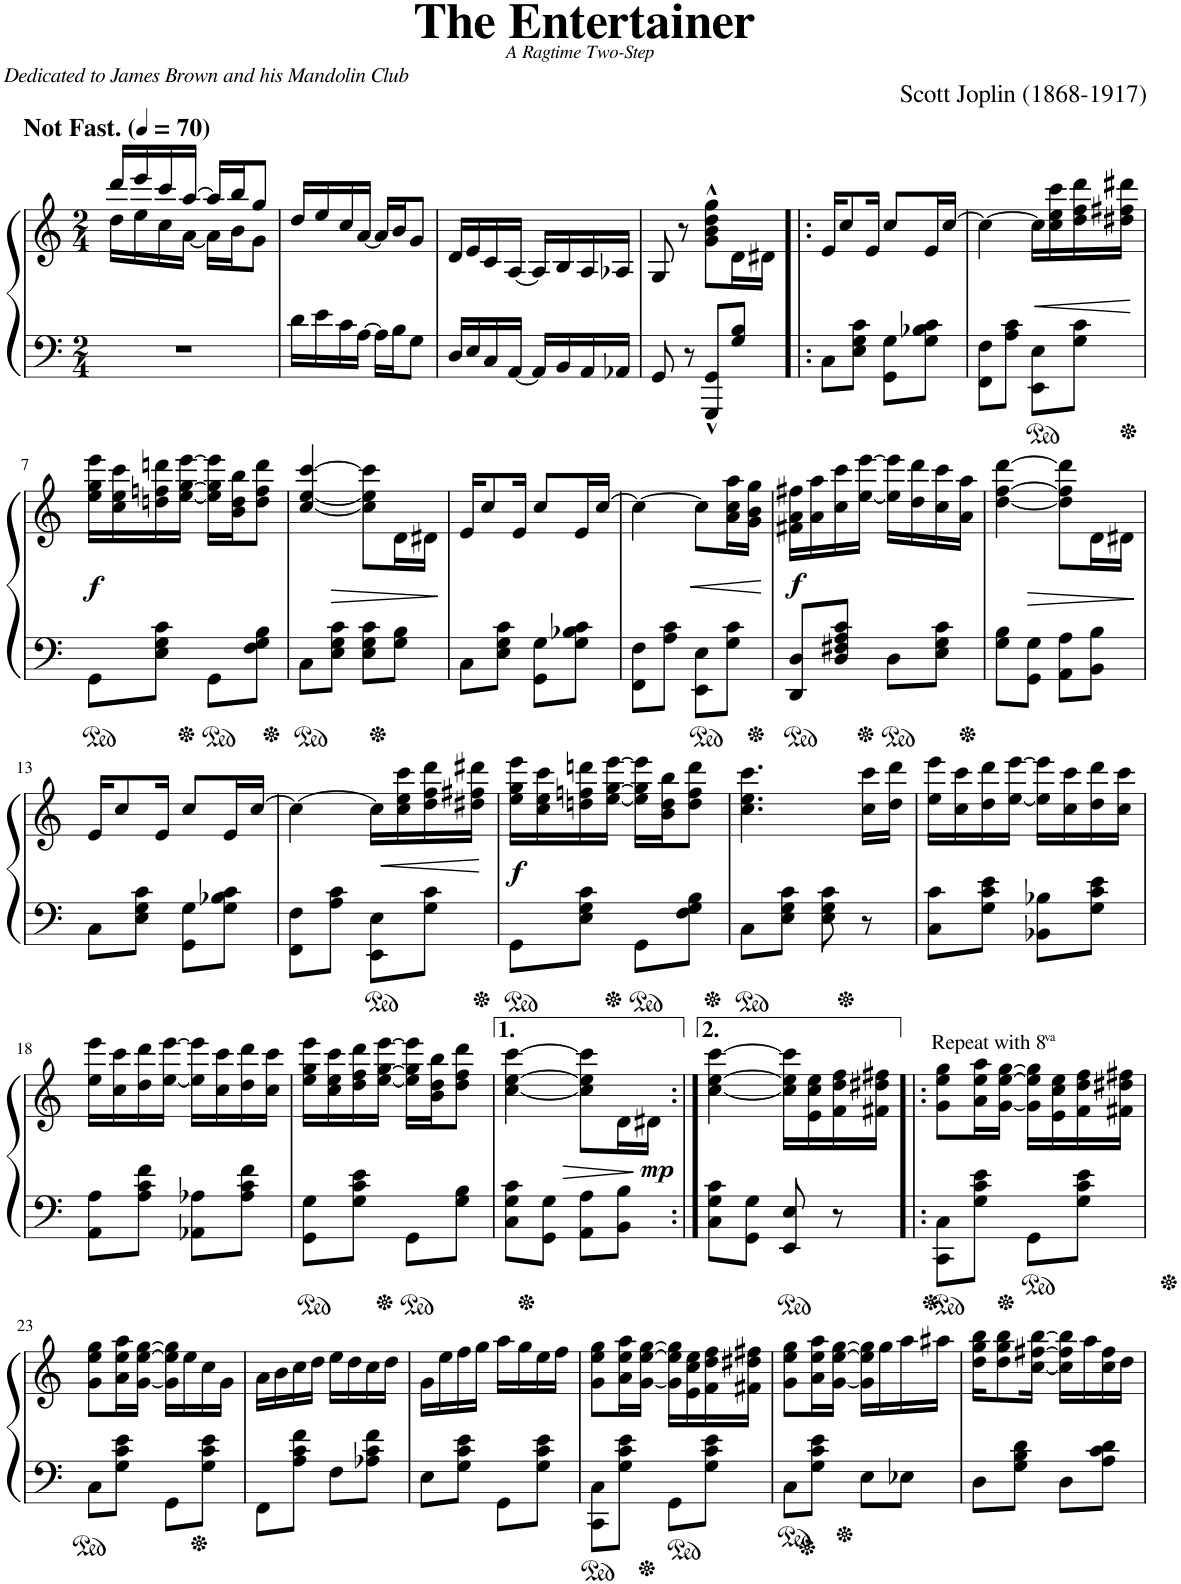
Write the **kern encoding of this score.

**kern	**kern	**dynam
*part1	*part1	*part1
*staff2	*staff1	*staff1/2
*I"Piano	*	*
*I'Pno.	*	*
*clefF4	*clefG2	*
*k[]	*k[]	*
*M2/4	*M2/4	*
*MM70	*MM70	*
=1	=1	=1
*	*^	*
!	!LO:TX:a:B:t=Not Fast.	!	!
2r	16ddd/LL	16dd\LL	.
.	16eee/	16ee\	.
.	16ccc/	16cc\	.
.	[16aa/JJ	[16a\JJ	.
.	16aa/LL]	16a\LL]	.
.	16bb/J	16b\J	.
.	8gg/J	8g\J	.
=2	=2	=2	=2
16d\LL	16dd/LL	2ryy	.
16e\	16ee/	.	.
16c\	16cc/	.	.
[16A\JJ	[16a/JJ	.	.
16A\LL]	16a/LL]	.	.
16B\J	16b/J	.	.
8G\J	8g/J	.	.
*	*v	*v	*
=3	=3	=3
16D/LL	16d/LL	.
16E/	16e/	.
16C/	16c/	.
[16AA/JJ	[16A/JJ	.
16AA/LL]	16A/LL]	.
16BB/	16B/	.
16AA/	16A/	.
16AA-X/JJ	16A-X/JJ	.
=4	=4	=4
8GG/	8G/	.
8r	8r	.
8GGG/^^ 8GG/^^L	8g\^^ 8b\^^ 8dd\^^ 8gg\^^L	.
8G/ 8B/J	16d\L	.
.	16d#X\JJ	.
=5!|:	=5!|:	=5!|:
8C\L	16e/KL	.
.	8cc/	.
8E\ 8G\ 8c\J	.	.
.	16e/Jk	.
8GG\ 8G\L	8cc/L	.
8G\ 8B-X\ 8c\J	16e/L	.
.	[16cc/JJ	.
=6	=6	=6
8FF\ 8F\L	4cc\_	.
8A\ 8c\J	.	.
8EE\ 8E\L	16cc\LL]	.
!	!	!LO:HP:b
.	16cc\ 16ee\ 16ccc\	<
8G\ 8c\J	16dd\ 16ff\ 16ddd\	.
.	16dd#X\ 16ff#X\ 16ddd#X\JJ	[
!!LO:LB:g=z
=7	=7	=7
!	!	!LO:DY:b
8GG\L	16ee\ 16gg\ 16eee\LL	f
.	16cc\ 16ee\ 16ccc\	.
8E\ 8G\ 8c\J	16ddn\ 16ffn\ 16dddn\	.
.	[16ee\ [16gg\ [16eee\JJ	.
8GG\L	16ee\] 16gg\] 16eee\]LL	.
.	16b\ 16dd\ 16bb\J	.
8F\ 8G\ 8B\J	8dd\ 8ff\ 8ddd\J	.
=8	=8	=8
8C\L	[4cc/ [4ee/ [4ccc/	.
8E\ 8G\ 8c\J	.	.
8E\ 8G\ 8c\L	8cc\] 8ee\] 8ccc\]L	.
8G\ 8B\J	16d\L	.
.	16d#X\JJ	.
=9	=9	=9
8C\L	16e/KL	.
.	8cc/	.
8E\ 8G\ 8c\J	.	.
.	16e/Jk	.
8GG\ 8G\L	8cc/L	.
8G\ 8B-X\ 8c\J	16e/L	.
.	[16cc/JJ	.
=10	=10	=10
8FF\ 8F\L	4cc\_	.
8A\ 8c\J	.	.
8EE\ 8E\L	8cc\L]	.
!	!	!LO:HP:b
8G\ 8c\J	16a\ 16cc\ 16aa\L	<
.	16g\ 16b\ 16gg\JJ	.
.	.	[
=11	=11	=11
!	!	!LO:DY:b
8DD/ 8D/L	16f#X\ 16a\ 16ff#X\LL	f
.	16a\ 16aa\	.
8D/ 8F#X/ 8A/ 8c/J	16cc\ 16ccc\	.
.	[16ee\ [16eee\JJ	.
8D\L	16ee\] 16eee\]LL	.
.	16dd\ 16ddd\	.
8E\ 8G\ 8c\J	16cc\ 16ccc\	.
.	16a\ 16aa\JJ	.
=12	=12	=12
8G\ 8B\L	[4dd\ [4ff\ [4ddd\	.
8GG\ 8G\J	.	.
8AA\ 8A\L	8dd\] 8ff\] 8ddd\]L	.
8BB\ 8B\J	16d\L	.
.	16d#X\JJ	.
!!LO:LB:g=z
=13	=13	=13
8C\L	16e/KL	.
.	8cc/	.
8E\ 8G\ 8c\J	.	.
.	16e/Jk	.
8GG\ 8G\L	8cc/L	.
8G\ 8B-X\ 8c\J	16e/L	.
.	[16cc/JJ	.
=14	=14	=14
8FF\ 8F\L	4cc\_	.
8A\ 8c\J	.	.
8EE\ 8E\L	16cc\LL]	.
!	!	!LO:HP:b
.	16cc\ 16ee\ 16ccc\	<
8G\ 8c\J	16dd\ 16ff\ 16ddd\	.
.	16dd#X\ 16ff#X\ 16ddd#X\JJ	[
=15	=15	=15
!	!	!LO:DY:b
8GG\L	16ee\ 16gg\ 16eee\LL	f
.	16cc\ 16ee\ 16ccc\	.
8E\ 8G\ 8c\J	16ddn\ 16ffn\ 16dddn\	.
.	[16ee\ [16gg\ [16eee\JJ	.
8GG\L	16ee\] 16gg\] 16eee\]LL	.
.	16b\ 16dd\ 16bb\J	.
8F\ 8G\ 8B\J	8dd\ 8ff\ 8ddd\J	.
=16	=16	=16
8C\L	4.cc\ 4.ee\ 4.ccc\	.
8E\ 8G\ 8c\J	.	.
8E\ 8G\ 8c\	.	.
8r	16cc\ 16ccc\LL	.
.	16dd\ 16ddd\JJ	.
=17	=17	=17
8C\ 8c\L	16ee\ 16eee\LL	.
.	16cc\ 16ccc\	.
8G\ 8c\ 8e\J	16dd\ 16ddd\	.
.	[16ee\ [16eee\JJ	.
8BB-X\ 8B-X\L	16ee\] 16eee\]LL	.
.	16cc\ 16ccc\	.
8G\ 8c\ 8e\J	16dd\ 16ddd\	.
.	16cc\ 16ccc\JJ	.
!!LO:LB:g=z
=18	=18	=18
8AA\ 8A\L	16ee\ 16eee\LL	.
.	16cc\ 16ccc\	.
8A\ 8c\ 8f\J	16dd\ 16ddd\	.
.	[16ee\ [16eee\JJ	.
8AA-X\ 8A-X\L	16ee\] 16eee\]LL	.
.	16cc\ 16ccc\	.
8A-\ 8c\ 8f\J	16dd\ 16ddd\	.
.	16cc\ 16ccc\JJ	.
=19	=19	=19
8GG\ 8G\L	16ee\ 16gg\ 16eee\LL	.
.	16cc\ 16ee\ 16ccc\	.
8G\ 8c\ 8e\J	16dd\ 16ff\ 16ddd\	.
.	[16ee\ [16gg\ [16eee\JJ	.
8GG\L	16ee\] 16gg\] 16eee\]LL	.
.	16b\ 16dd\ 16bb\J	.
8G\ 8B\J	8dd\ 8ff\ 8ddd\J	.
=20	=20	=20
8C\ 8G\ 8c\L	[4cc\ [4ee\ [4ccc\	.
8GG\ 8G\J	.	.
8AA\ 8A\L	8cc\] 8ee\] 8ccc\]L	.
!	!	!LO:HP:b
8BB\ 8B\J	16d\L	>
!	!	!LO:DY:b
.	16d#X\JJ	mp
.	.	]
=21:|!	=21:|!	=21:|!
8C\ 8G\ 8c\L	[4cc\ [4ee\ [4ccc\	.
8GG\ 8G\J	.	.
8EE/ 8E/	16cc\] 16ee\] 16ccc\]LL	.
.	16e\ 16cc\ 16ee\	.
8r	16f\ 16dd\ 16ff\	.
.	16f#X\ 16dd#X\ 16ff#X\JJ	.
=22!|:	=22!|:	=22!|:
!	!LO:TX:a:t=Repeat with 8	!
!	!LO:TX:a:t=va	!
8CC\ 8C\L	8g\ 8ee\ 8gg\L	.
8G\ 8c\ 8e\J	16a\ 16ee\ 16aa\L	.
.	[16g\ [16ee\ [16gg\JJ	.
8GG\L	16g\] 16ee\] 16gg\]LL	.
.	16e\ 16cc\ 16ee\	.
8G\ 8c\ 8e\J	16f\ 16dd\ 16ff\	.
.	16f#X\ 16dd#X\ 16ff#X\JJ	.
!!LO:LB:g=z
=23	=23	=23
8C\L	8g\ 8ee\ 8gg\L	.
8G\ 8c\ 8e\J	16a\ 16ee\ 16aa\L	.
.	[16g\ [16ee\ [16gg\JJ	.
8GG\L	16g\] 16ee\] 16gg\]LL	.
.	16ee\	.
8G\ 8c\ 8e\J	16cc\	.
.	16g\JJ	.
=24	=24	=24
8FF\L	16a\LL	.
.	16b\	.
8A\ 8c\ 8f\J	16cc\	.
.	16dd\JJ	.
8F\L	16ee\LL	.
.	16dd\	.
8A-X\ 8c\ 8f\J	16cc\	.
.	16dd\JJ	.
=25	=25	=25
8E\L	16g\LL	.
.	16ee\	.
8G\ 8c\ 8e\J	16ff\	.
.	16gg\JJ	.
8GG\L	16aa\LL	.
.	16gg\	.
8G\ 8c\ 8e\J	16ee\	.
.	16ff\JJ	.
=26	=26	=26
8CC\ 8C\L	8g\ 8ee\ 8gg\L	.
8G\ 8c\ 8e\J	16a\ 16ee\ 16aa\L	.
.	[16g\ [16ee\ [16gg\JJ	.
8GG\L	16g\] 16ee\] 16gg\]LL	.
.	16e\ 16cc\ 16ee\	.
8G\ 8c\ 8e\J	16f\ 16dd\ 16ff\	.
.	16f#X\ 16dd#X\ 16ff#X\JJ	.
=27	=27	=27
8C\L	8g\ 8ee\ 8gg\L	.
8G\ 8c\ 8e\J	16a\ 16ee\ 16aa\L	.
.	[16g\ [16ee\ [16gg\JJ	.
8E\L	16g\] 16ee\] 16gg\]LL	.
.	16gg\	.
8E-X\J	16aa\	.
.	16aa#X\JJ	.
=28	=28	=28
8D\L	16dd\ 16gg\ 16bb\KL	.
.	8dd\ 8gg\ 8bb\	.
8G\ 8B\ 8d\J	.	.
.	[16cc\ [16ff#X\ [16bb\Jk	.
8D\L	16cc\] 16ff#\] 16bb\]LL	.
.	16aa\	.
8A\ 8c\ 8d\J	16cc\ 16ff#\	.
.	16dd\JJ	.
=	=	=
*-	*-	*-
